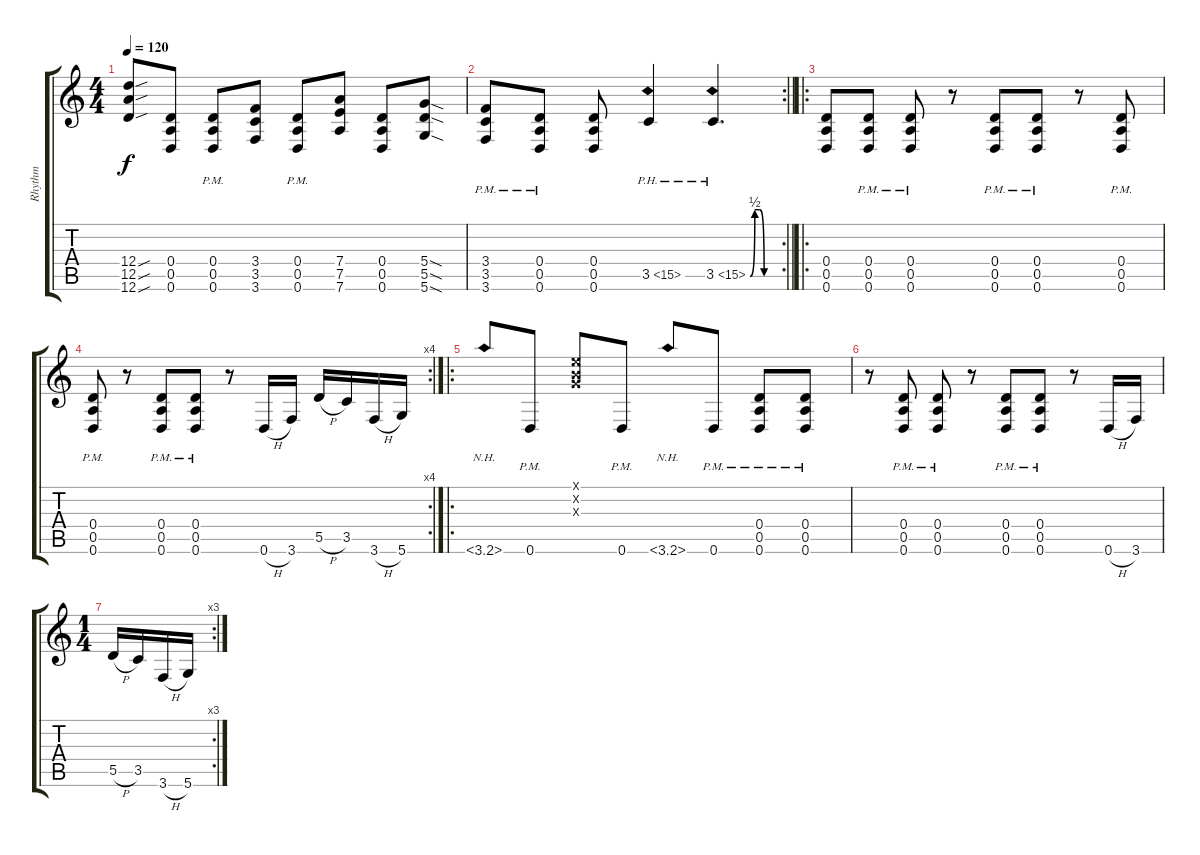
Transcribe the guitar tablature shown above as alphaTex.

\track ("Rhythm" "Rhythm") {instrument distortionguitar}
\staff {score tabs}
\tuning (E4 B3 G3 D3 A2 D2) {hide}
\ts (4 4)
\tempo 120
\clef g2
\ks c
(12.4{sou} 12.5{sou} 12.6{sou}).8{dy f instrument distortionguitar} (0.4 0.5 0.6).8 (0.4{pm} 0.5{pm} 0.6{pm}).8 (3.4 3.5 3.6).8 (0.4{pm} 0.5{pm} 0.6{pm}).8 (7.4 7.5 7.6).8 (0.4 0.5 0.6).8 (5.4{sod} 5.5{sod} 5.6{sod}).8 |
\rc 2
\barLineRight lightlight
(3.4{pm} 3.5{pm} 3.6{pm}).8 (0.4{pm} 0.5{pm} 0.6{pm}).8 (0.4 0.5 0.6).8 3.5{ph 12}.4{instrument guitarharmonics} 3.5{be (custom 0 0 10 2 20 2 30 0 60 0) ph 12}.4{d} |
\ro
(0.4 0.5 0.6).8{instrument distortionguitar} (0.4{pm} 0.5{pm} 0.6{pm}).8 (0.4{pm} 0.5{pm} 0.6{pm}).8 r.8 (0.4{pm} 0.5{pm} 0.6{pm}).8 (0.4{pm} 0.5{pm} 0.6{pm}).8 r.8 (0.4{pm} 0.5{pm} 0.6{pm}).8 |
\rc 4
(0.4{pm} 0.5{pm} 0.6{pm}).8 r.8 (0.4{pm} 0.5{pm} 0.6{pm}).8 (0.4{pm} 0.5{pm} 0.6{pm}).8 r.8 0.6{h}.16 3.6.16 5.5{h}.16 3.5.16 3.6{h}.16 5.6.16 |
\ro
3.6{nh}.8{instrument guitarharmonics} 0.6{pm}.8{instrument distortionguitar} (0.1{x} 0.2{x} 0.3{x}).8 0.6{pm}.8 3.6{nh}.8{instrument guitarharmonics} 0.6{pm}.8{instrument distortionguitar} (0.4{pm} 0.5{pm} 0.6{pm}).8 (0.4{pm} 0.5{pm} 0.6{pm}).8 |
r.8 (0.4{pm} 0.5{pm} 0.6{pm}).8 (0.4{pm} 0.5{pm} 0.6{pm}).8 r.8 (0.4{pm} 0.5{pm} 0.6{pm}).8 (0.4{pm} 0.5{pm} 0.6{pm}).8 r.8 0.6{h}.16 3.6.16 |
\rc 3
\ts (1 4)
5.5{h}.16 3.5.16 3.6{h}.16 5.6.16
